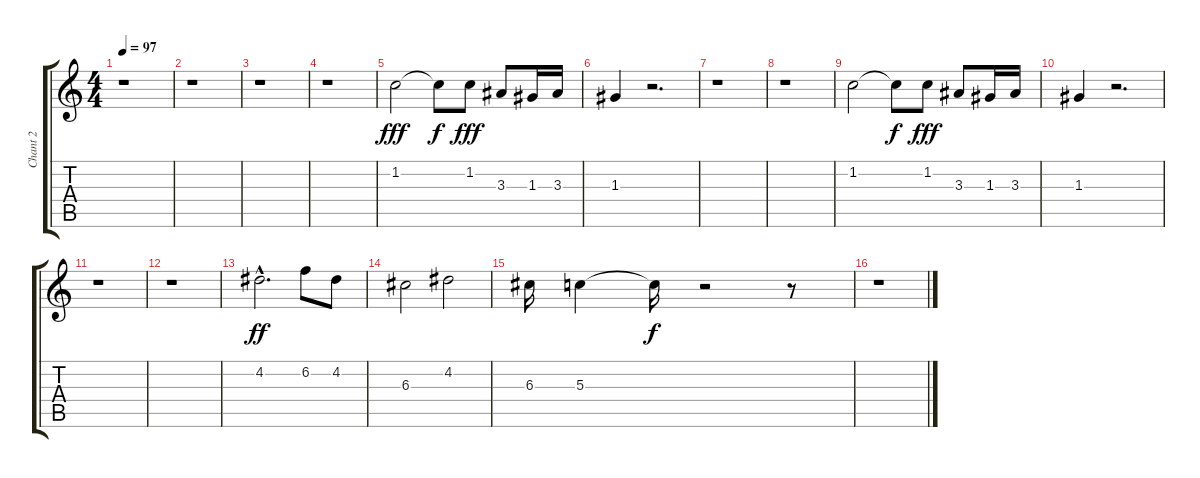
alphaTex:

\track ("Chant 2" "Chant 2") {instrument electricbassfinger}
\staff {score tabs}
\tuning (E4 B3 G3 D3 A2 E2) {hide}
\ts (4 4)
\tempo 97
\clef g2
\ks c
r.1{dy fff} |
r.1 |
r.1 |
r.1 |
1.2.2 1.2{t}.8{dy f} 1.2.8{dy fff} 3.3.8 1.3.16 3.3.16 |
1.3.4 r.2{d} |
r.1 |
r.1 |
1.2.2 1.2{t}.8{dy f} 1.2.8{dy fff} 3.3.8 1.3.16 3.3.16 |
1.3.4 r.2{d} |
r.1 |
r.1 |
4.2{hac}.2{d dy ff} 6.2.8 4.2.8 |
6.3.2 4.2.2 |
6.3.16 5.3.4 5.3{t}.16{dy f} r.2 r.8 |
r.1
